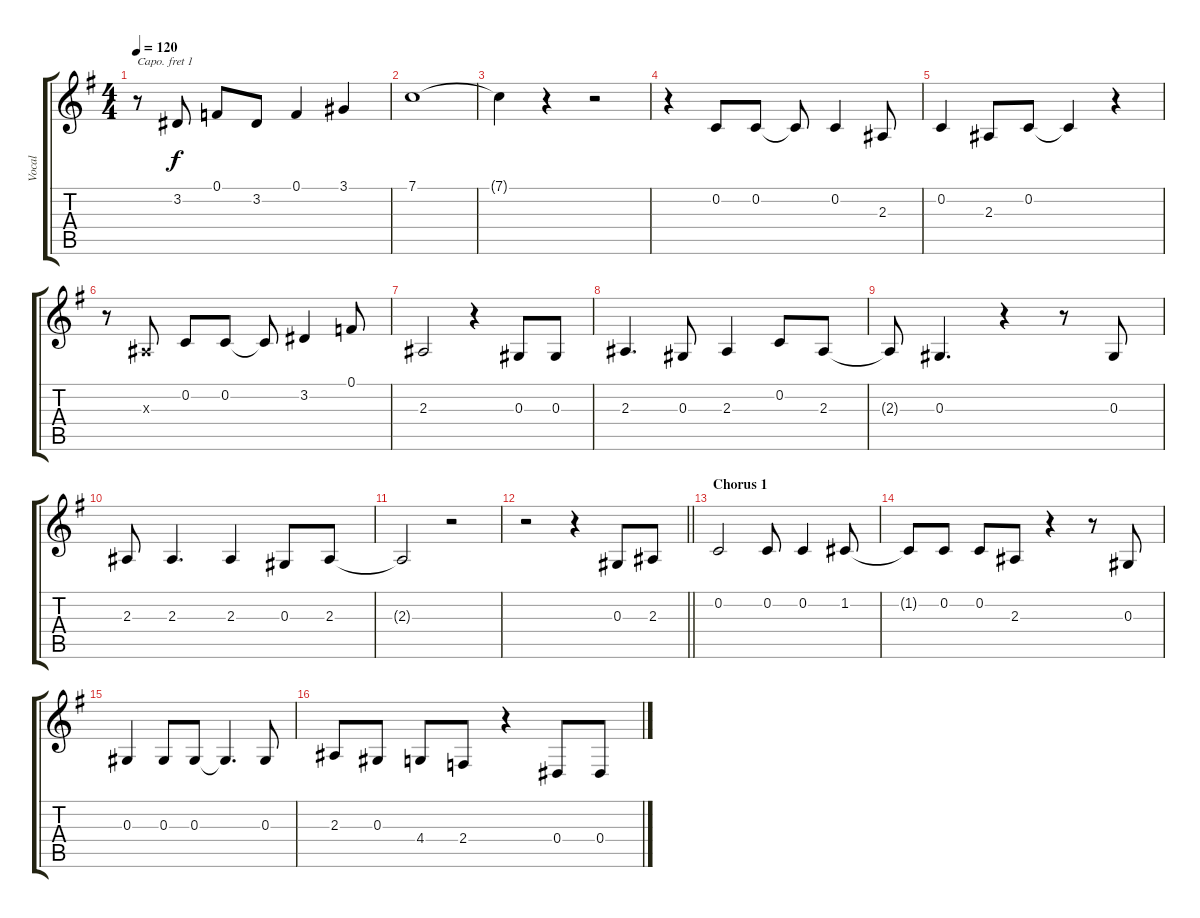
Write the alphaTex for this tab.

\track ("Vocal" "Vocal") {instrument brightacousticpiano}
\staff {score tabs}
\capo 1
\tuning (E4 B3 G3 D3 A2 E2) {hide}
\ts (4 4)
\tempo 120
\clef g2
\ks g
r.8{dy f} 3.2.8 0.1.8 3.2.8 0.1.4 3.1.4 |
7.1.1 |
7.1{t}.4 r.4 r.2 |
r.4 0.2.8 0.2.8 0.2{t}.8 0.2.4 2.3.8 |
0.2.4 2.3.8 0.2.8 0.2{t}.4 r.4 |
r.8 2.3{x}.8 0.2.8 0.2.8 0.2{t}.8 3.2.4 0.1.8 |
2.3.2 r.4 0.3.8 0.3.8 |
2.3.4{d} 0.3.8 2.3.4 0.2.8 2.3.8 |
2.3{t}.8 0.3.4{d} r.4 r.8 0.3.8 |
2.3.8 2.3.4{d} 2.3.4 0.3.8 2.3.8 |
2.3{t}.2 r.2 |
\barLineRight lightlight
r.2 r.4 0.3.8 2.3.8 |
\section ("" "Chorus 1")
0.2.2 0.2.8 0.2.4 1.2.8 |
1.2{t}.8 0.2.8 0.2.8 2.3.8 r.4 r.8 0.3.8 |
0.3.4 0.3.8 0.3.8 0.3{t}.4{d} 0.3.8 |
2.3.8 0.3.8 4.4.8 2.4.8 r.4 0.4.8 0.4.8
